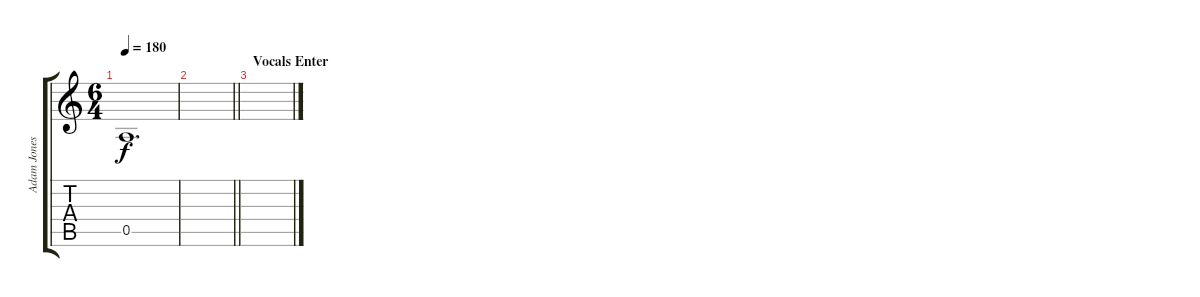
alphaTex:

\track ("Adam Jones" "Adam Jones") {instrument distortionguitar}
\staff {score tabs}
\tuning (E4 B3 G3 D3 A2 D2) {hide}
\ts (6 4)
\tempo 180
\clef g2
\ks c
0.5.1{d dy f volume 0} |
\barLineRight lightlight
|
\section ("" "Vocals Enter")
